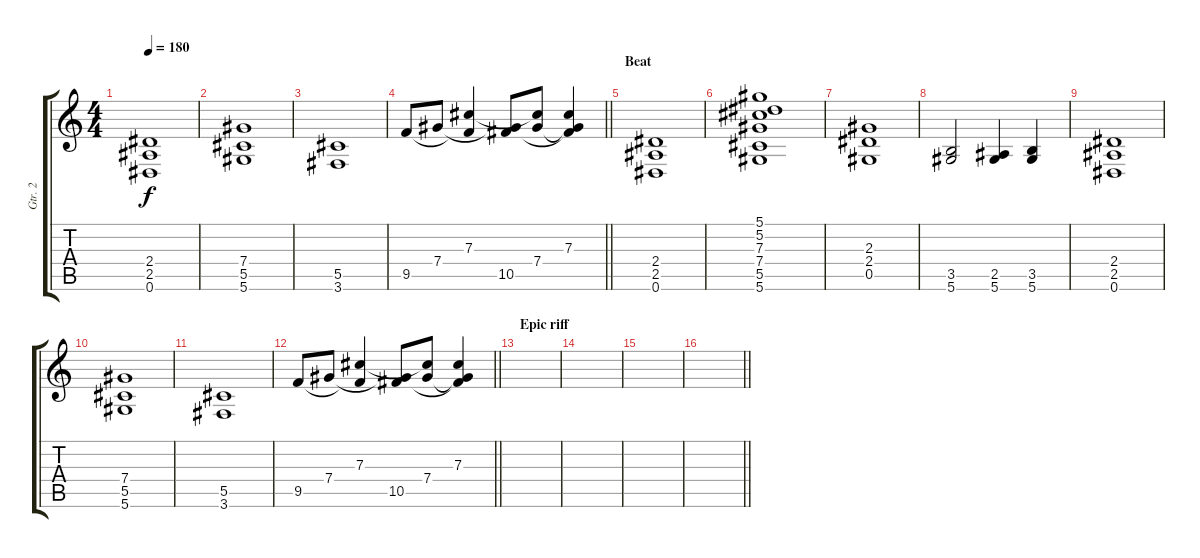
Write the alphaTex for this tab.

\track ("Gtr. 2" "Gtr. 2") {instrument distortionguitar}
\staff {score tabs}
\tuning (Eb4 Bb3 Gb3 Db3 Ab2 Eb2) {hide}
\ts (4 4)
\tempo 180
\clef g2
\ks c
(2.4 2.5 0.6).1{dy f} |
(7.4 5.5 5.6).1 |
(5.5 3.6).1 |
\barLineRight lightlight
9.5.8 7.4.8 (7.3 9.5{t}).4 (7.4{t} 10.5).8 (7.3{t} 7.4).8 (7.3 7.4{t} 10.5{t}).4 |
\section ("" "Beat")
(2.4 2.5 0.6).1 |
(5.1 5.2 7.3 7.4 5.5 5.6).1 |
(2.3 2.4 0.5).1 |
(3.5 5.6).2 (2.5 5.6).4 (3.5 5.6).4 |
(2.4 2.5 0.6).1 |
(7.4 5.5 5.6).1 |
(5.5 3.6).1 |
\barLineRight lightlight
9.5.8 7.4.8 (7.3 9.5{t}).4 (7.4{t} 10.5).8 (7.3{t} 7.4).8 (7.3 7.4{t} 10.5{t}).4 |
\section ("" "Epic riff")
|
|
|
\barLineRight lightlight
